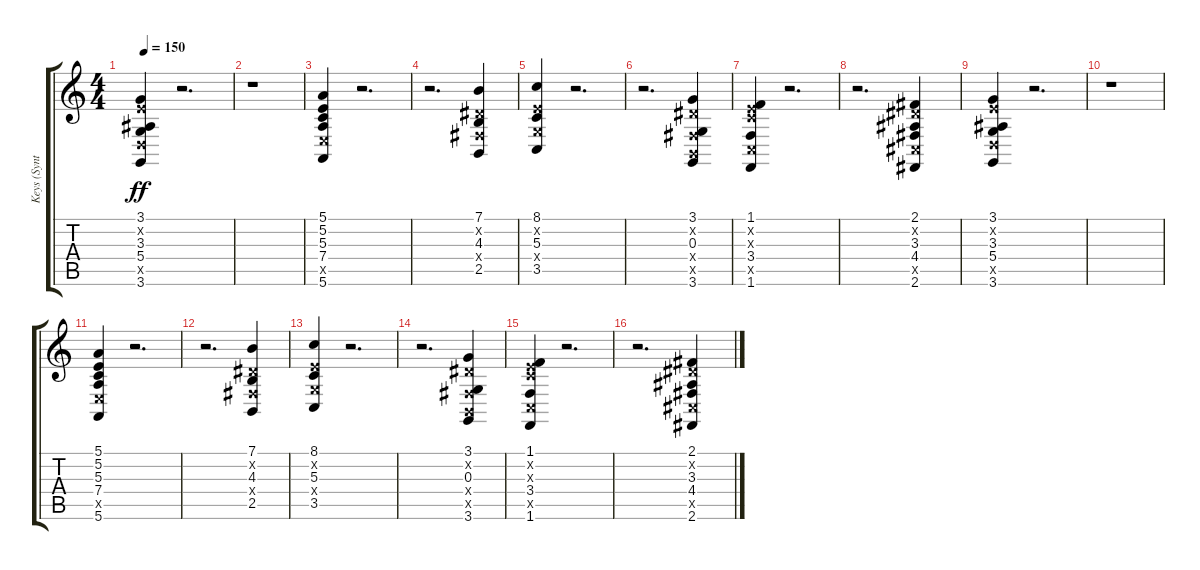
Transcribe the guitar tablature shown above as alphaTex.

\track ("Keys (Synth Strings)" "Keys (Synt") {instrument orchestrahit}
\staff {score tabs}
\tuning (E4 B3 G3 D3 A2 E2) {hide}
\ts (4 4)
\tempo 150
\clef g2
\ks c
(3.1 5.2{x} 3.3 5.4 5.5{x} 3.6).4{dy ff} r.2{d} |
r.1 |
(5.1 5.2 5.3 7.4 7.5{x} 5.6).4 r.2{d} |
r.2{d} (7.1 4.2{x} 4.3 4.4{x} 2.5).4 |
(8.1 5.2{x} 5.3 5.4{x} 3.5).4 r.2{d} |
r.2{d} (3.1 4.2{x} 0.3 4.4{x} 2.5{x} 3.6).4 |
(1.1 5.2{x} 5.3{x} 3.4 3.5{x} 1.6).4 r.2{d} |
r.2{d} (2.1 4.2{x} 3.3 4.4 4.5{x} 2.6).4 |
(3.1 5.2{x} 3.3 5.4 5.5{x} 3.6).4 r.2{d} |
r.1 |
(5.1 5.2 5.3 7.4 7.5{x} 5.6).4 r.2{d} |
r.2{d} (7.1 4.2{x} 4.3 4.4{x} 2.5).4 |
(8.1 5.2{x} 5.3 5.4{x} 3.5).4 r.2{d} |
r.2{d} (3.1 4.2{x} 0.3 4.4{x} 2.5{x} 3.6).4 |
(1.1 5.2{x} 5.3{x} 3.4 3.5{x} 1.6).4 r.2{d} |
r.2{d} (2.1 4.2{x} 3.3 4.4 4.5{x} 2.6).4
